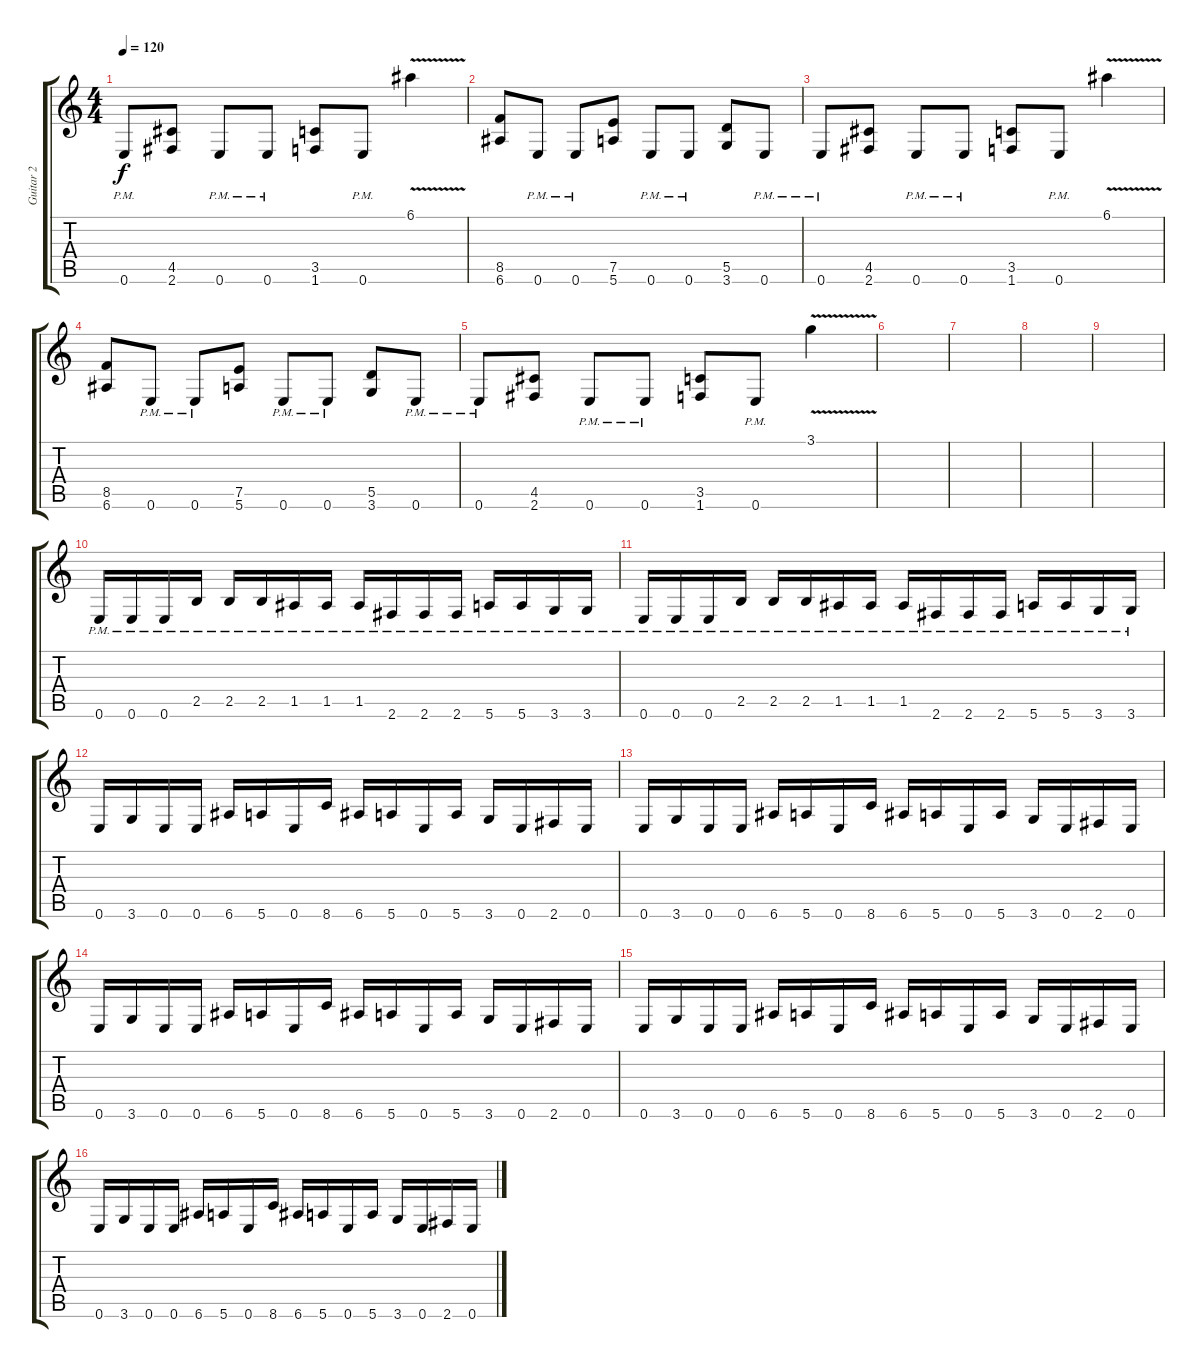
\track ("Guitar 2" "Guitar 2") {instrument overdrivenguitar}
\staff {score tabs}
\tuning (E4 B3 G3 D3 A2 E2) {hide}
\ts (4 4)
\tempo 120
\clef g2
\ks c
0.6{pm}.8{dy f} (4.5 2.6).8 0.6{pm}.8 0.6{pm}.8 (3.5 1.6).8 0.6{pm}.8 6.1{v}.4 |
(8.5 6.6).8 0.6{pm}.8 0.6{pm}.8 (7.5 5.6).8 0.6{pm}.8 0.6{pm}.8 (5.5 3.6).8 0.6{pm}.8 |
0.6{pm}.8 (4.5 2.6).8 0.6{pm}.8 0.6{pm}.8 (3.5 1.6).8 0.6{pm}.8 6.1{v}.4 |
(8.5 6.6).8 0.6{pm}.8 0.6{pm}.8 (7.5 5.6).8 0.6{pm}.8 0.6{pm}.8 (5.5 3.6).8 0.6{pm}.8 |
0.6{pm}.8 (4.5 2.6).8 0.6{pm}.8 0.6{pm}.8 (3.5 1.6).8 0.6{pm}.8 3.1{v}.4 |
|
|
|
|
0.6{pm}.16 0.6{pm}.16 0.6{pm}.16 2.5{pm}.16 2.5{pm}.16 2.5{pm}.16 1.5{pm}.16 1.5{pm}.16 1.5{pm}.16 2.6{pm}.16 2.6{pm}.16 2.6{pm}.16 5.6{pm}.16 5.6{pm}.16 3.6{pm}.16 3.6{pm}.16 |
0.6{pm}.16 0.6{pm}.16 0.6{pm}.16 2.5{pm}.16 2.5{pm}.16 2.5{pm}.16 1.5{pm}.16 1.5{pm}.16 1.5{pm}.16 2.6{pm}.16 2.6{pm}.16 2.6{pm}.16 5.6{pm}.16 5.6{pm}.16 3.6{pm}.16 3.6{pm}.16 |
0.6.16 3.6.16 0.6.16 0.6.16 6.6.16 5.6.16 0.6.16 8.6.16 6.6.16 5.6.16 0.6.16 5.6.16 3.6.16 0.6.16 2.6.16 0.6.16 |
0.6.16 3.6.16 0.6.16 0.6.16 6.6.16 5.6.16 0.6.16 8.6.16 6.6.16 5.6.16 0.6.16 5.6.16 3.6.16 0.6.16 2.6.16 0.6.16 |
0.6.16 3.6.16 0.6.16 0.6.16 6.6.16 5.6.16 0.6.16 8.6.16 6.6.16 5.6.16 0.6.16 5.6.16 3.6.16 0.6.16 2.6.16 0.6.16 |
0.6.16 3.6.16 0.6.16 0.6.16 6.6.16 5.6.16 0.6.16 8.6.16 6.6.16 5.6.16 0.6.16 5.6.16 3.6.16 0.6.16 2.6.16 0.6.16 |
0.6.16 3.6.16 0.6.16 0.6.16 6.6.16 5.6.16 0.6.16 8.6.16 6.6.16 5.6.16 0.6.16 5.6.16 3.6.16 0.6.16 2.6.16 0.6.16
